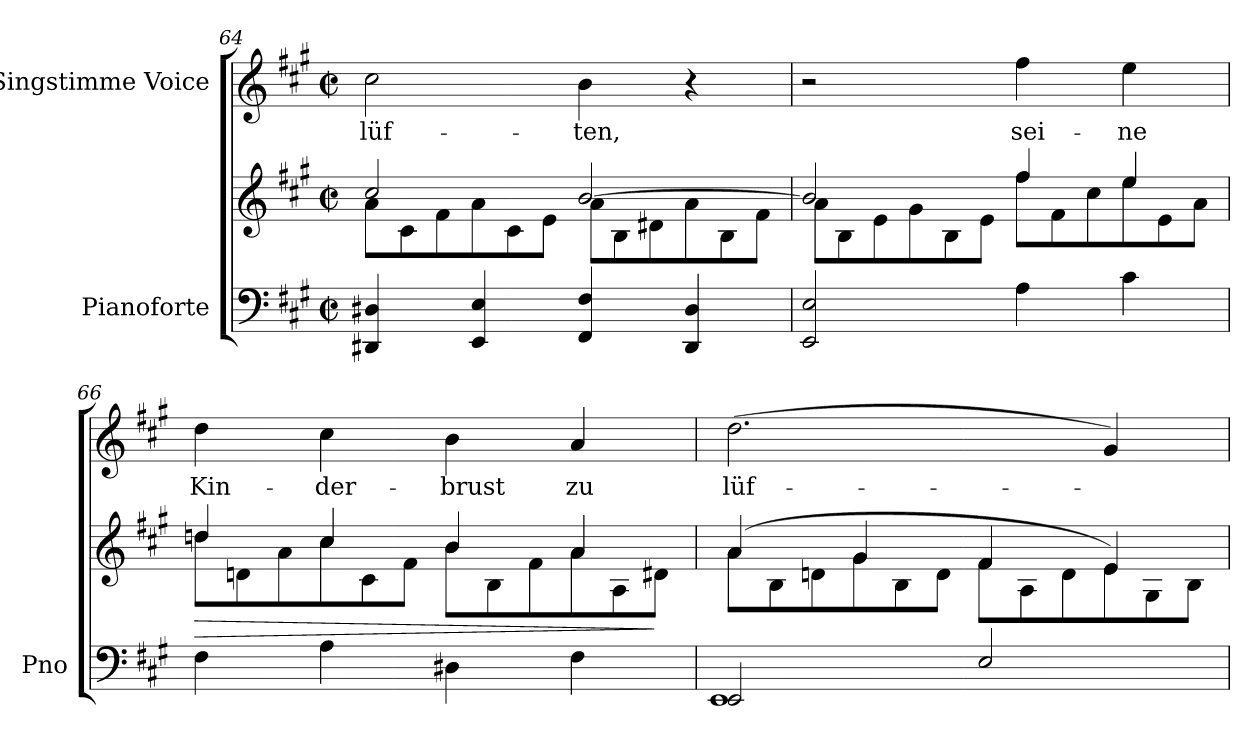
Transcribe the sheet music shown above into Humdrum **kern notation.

**kern	**kern	**dynam	**kern	**text
*part2	*part2	*part2	*part1	*part1
*staff3	*staff2	*staff2/3	*staff1	*staff1
*I"Pianoforte	*	*	*I"Singstimme Voice	*
*I'Pno	*	*	*	*
*clefF4	*clefG2	*	*clefG2	*
*k[f#c#g#]	*k[f#c#g#]	*	*k[f#c#g#]	*
*M2/2	*M2/2	*	*M2/2	*
*met(c|)	*met(c|)	*	*met(c|)	*
=64	=64	=64	=64	=64
*	*^	*	*	*
*	*	*Xtuplet	*	*	*
!	!	!	!	!	!LO:LY:b
4DD#X/ 4D#X/	2cc#/	12a\L	.	2cc#\	lüf-
.	.	12c#\	.	.	.
.	.	12f#\	.	.	.
4EE/ 4E/	.	12a\	.	.	.
.	.	12c#\	.	.	.
.	.	12e\J	.	.	.
!	!	!	!	!	!LO:LY:b
4FF#/ 4F#/	[2b/	12a\L	.	4b\	-ten,
.	.	12B\	.	.	.
.	.	12d#X\	.	.	.
4DD#/ 4D#/	.	12a\	.	4r	.
.	.	12B\	.	.	.
.	.	12f#\J	.	.	.
!!LO:LB:g=z
=65	=65	=65	=65	=65	=65
2EE/ 2E/	2b/]	12a\L	.	2r	.
.	.	12B\	.	.	.
.	.	12e\	.	.	.
.	.	12g#\	.	.	.
.	.	12B\	.	.	.
.	.	12e\J	.	.	.
!	!	!	!	!	!LO:LY:b
4A\	4ff#/	12ff#\L	.	4ff#\	sei-
.	.	12f#\	.	.	.
.	.	12cc#\	.	.	.
!	!	!	!	!	!LO:LY:b
4c#\	4ee/	12ee\	.	4ee\	-ne
.	.	12e\	.	.	.
.	.	12a\J	.	.	.
=66	=66	=66	=66	=66	=66
!	!	!	!LO:HP:b	!	!LO:LY:b
4F#\	4ddn/	12dd\L	>	4dd\	Kin-
.	.	12dn\	.	.	.
.	.	12a\	.	.	.
!	!	!	!	!	!LO:LY:b
4A\	4cc#/	12cc#\	.	4cc#\	-der-
.	.	12c#\	.	.	.
.	.	12f#\J	.	.	.
!	!	!	!	!	!LO:LY:b
4D#X\	4b/	12b\L	.	4b\	-brust
.	.	12B\	.	.	.
.	.	12f#\	.	.	.
!	!	!	!	!	!LO:LY:b
4F#\	4a/	12a\	.	4a/	zu
.	.	12A\	.	.	.
.	.	12d#X\J	]	.	.
!!LO:LB:g=z
=67	=67	=67	=67	=67	=67
*^	*	*	*	*	*
!	!	!	!	!	!	!LO:LY:b
2EE/	1EE	(4a/	12a\L	.	(2.dd\	lüf-
.	.	.	12B\	.	.	.
.	.	.	12dn\	.	.	.
.	.	4g#/	12g#\	.	.	.
.	.	.	12B\	.	.	.
.	.	.	12d\J	.	.	.
2E/	.	4f#/	12f#\L	.	.	.
.	.	.	12A\	.	.	.
.	.	.	12d\	.	.	.
.	.	4e/)	12e\	.	4g#/)	.
.	.	.	12G#\	.	.	.
.	.	.	12B\J	.	.	.
*v	*v	*	*	*	*	*
*	*v	*v	*	*	*
=	=	=	=	=
*-	*-	*-	*-	*-
